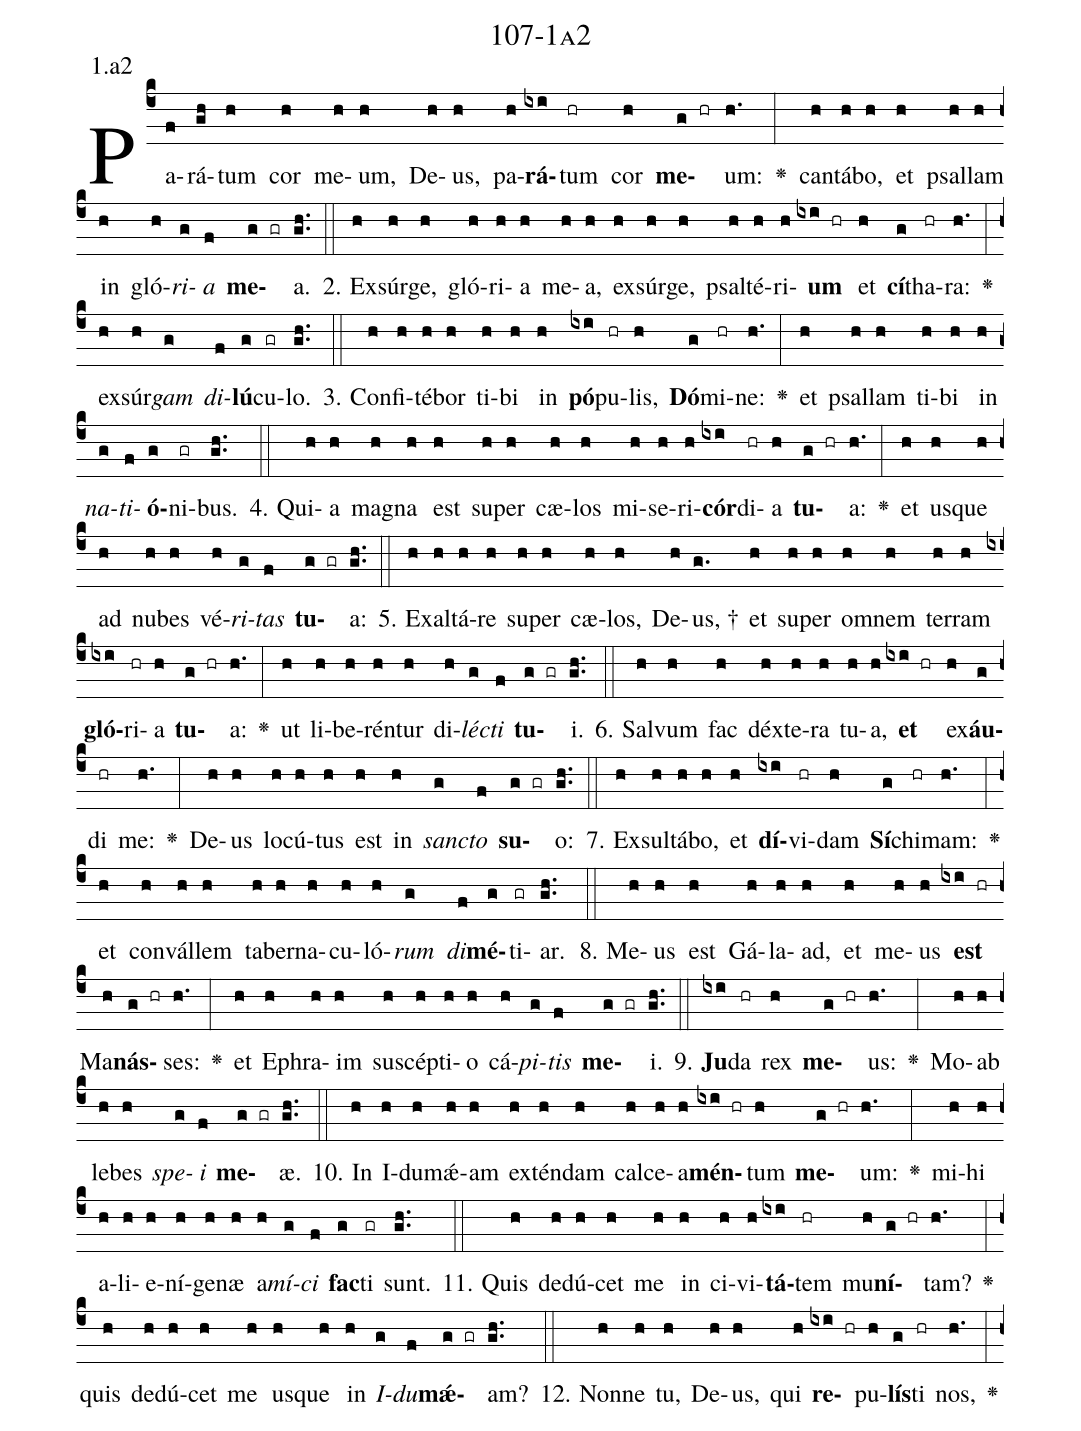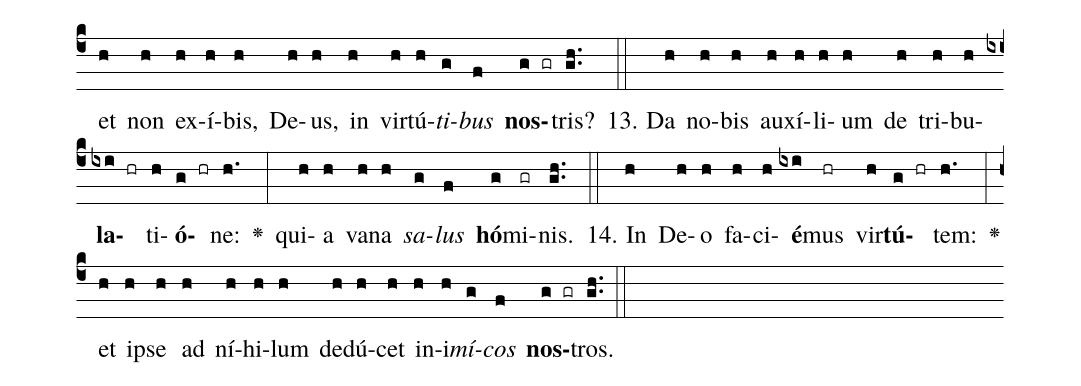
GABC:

name: 107-1a2;
annotation: 1.a2;
%%
(c4)Pa(f)rá(gh)tum(h) cor(h) me(h)um,(h) De(h)us,(h) pa(h)<b>rá</b>(ixi)tum(hr) cor(h) <b>me</b>(g hr)um:(h.) <v>\greheightstar</v>(:) can(h)tá(h)bo,(h) et(h) psal(h)lam(h) in(h) gló(h)<i>ri</i>(g)<i>a</i>(f) <b>me</b>(g gr)a.(gh..) (::)
2. Ex(h)súr(h)ge,(h) gló(h)ri(h)a(h) me(h)a,(h) ex(h)súr(h)ge,(h) psal(h)té(h)ri(h)<b>um</b>(ixi hr) et(h) <b>cí</b>(g)tha(hr)ra:(h.) <v>\greheightstar</v>(:) ex(h)súr(h)<i>gam</i>(g) <i>di</i>(f)<b>lú</b>(g)cu(gr)lo.(gh..) (::)
3. Con(h)fi(h)té(h)bor(h) ti(h)bi(h) in(h) <b>pó</b>(ixi)pu(hr)lis,(h) <b>Dó</b>(g)mi(hr)ne:(h.) <v>\greheightstar</v>(:) et(h) psal(h)lam(h) ti(h)bi(h) in(h) <i>na</i>(g)<i>ti</i>(f)<b>ó</b>(g)ni(gr)bus.(gh..) (::)
4. Qui(h)a(h) ma(h)gna(h) est(h) su(h)per(h) cæ(h)los(h) mi(h)se(h)ri(h)<b>cór</b>(ixi)di(hr)a(h) <b>tu</b>(g hr)a:(h.) <v>\greheightstar</v>(:) et(h) us(h)que(h) ad(h) nu(h)bes(h) vé(h)<i>ri</i>(g)<i>tas</i>(f) <b>tu</b>(g gr)a:(gh..) (::)
5. Ex(h)al(h)tá(h)re(h) su(h)per(h) cæ(h)los,(h) De(h)us, †(g.) et(h) su(h)per(h) om(h)nem(h) ter(h)ram(h) <b>gló</b>(ixi)ri(hr)a(h) <b>tu</b>(g hr)a:(h.) <v>\greheightstar</v>(:) ut(h) li(h)be(h)rén(h)tur(h) di(h)<i>léc</i>(g)<i>ti</i>(f) <b>tu</b>(g gr)i.(gh..) (::)
6. Sal(h)vum(h) fac(h) déx(h)te(h)ra(h) tu(h)a,(h) <b>et</b>(ixi hr) ex(h)<b>áu</b>(g)di(hr) me:(h.) <v>\greheightstar</v>(:) De(h)us(h) lo(h)cú(h)tus(h) est(h) in(h) <i>sanc</i>(g)<i>to</i>(f) <b>su</b>(g gr)o:(gh..) (::)
7. Ex(h)sul(h)tá(h)bo,(h) et(h) <b>dí</b>(ixi)vi(hr)dam(h) <b>Sí</b>(g)chi(hr)mam:(h.) <v>\greheightstar</v>(:) et(h) con(h)vál(h)lem(h) ta(h)ber(h)na(h)cu(h)ló(h)<i>rum</i>(g) <i>di</i>(f)<b>mé</b>(g)ti(gr)ar.(gh..) (::)
8. Me(h)us(h) est(h) Gá(h)la(h)ad,(h) et(h) me(h)us(h) <b>est</b>(ixi hr) Ma(h)<b>nás</b>(g hr)ses:(h.) <v>\greheightstar</v>(:) et(h) E(h)phra(h)im(h) su(h)scép(h)ti(h)o(h) cá(h)<i>pi</i>(g)<i>tis</i>(f) <b>me</b>(g gr)i.(gh..) (::)
9. <b>Ju</b>(ixi)da(hr) rex(h) <b>me</b>(g hr)us:(h.) <v>\greheightstar</v>(:) Mo(h)ab(h) le(h)bes(h) <i>spe</i>(g)<i>i</i>(f) <b>me</b>(g gr)æ.(gh..) (::)
10. In(h) I(h)du(h)mǽ(h)am(h) ex(h)tén(h)dam(h) cal(h)ce(h)a(h)<b>mén</b>(ixi hr)tum(h) <b>me</b>(g hr)um:(h.) <v>\greheightstar</v>(:) mi(h)hi(h) a(h)li(h)e(h)ní(h)ge(h)næ(h) a(h)<i>mí</i>(g)<i>ci</i>(f) <b>fac</b>(g)ti(gr) sunt.(gh..) (::)
11. Quis(h) de(h)dú(h)cet(h) me(h) in(h) ci(h)vi(h)<b>tá</b>(ixi)tem(hr) mu(h)<b>ní</b>(g hr)tam?(h.) <v>\greheightstar</v>(:) quis(h) de(h)dú(h)cet(h) me(h) us(h)que(h) in(h) <i>I</i>(g)<i>du</i>(f)<b>mǽ</b>(g gr)am?(gh..) (::)
12. Non(h)ne(h) tu,(h) De(h)us,(h) qui(h) <b>re</b>(ixi hr)pu(h)<b>lís</b>(g)ti(hr) nos,(h.) <v>\greheightstar</v>(:) et(h) non(h) ex(h)í(h)bis,(h) De(h)us,(h) in(h) vir(h)tú(h)<i>ti</i>(g)<i>bus</i>(f) <b>nos</b>(g gr)tris?(gh..) (::)
13. Da(h) no(h)bis(h) au(h)xí(h)li(h)um(h) de(h) tri(h)bu(h)<b>la</b>(ixi hr)ti(h)<b>ó</b>(g hr)ne:(h.) <v>\greheightstar</v>(:) qui(h)a(h) va(h)na(h) <i>sa</i>(g)<i>lus</i>(f) <b>hó</b>(g)mi(gr)nis.(gh..) (::)
14. In(h) De(h)o(h) fa(h)ci(h)<b>é</b>(ixi)mus(hr) vir(h)<b>tú</b>(g hr)tem:(h.) <v>\greheightstar</v>(:) et(h) ip(h)se(h) ad(h) ní(h)hi(h)lum(h) de(h)dú(h)cet(h) in(h)i(h)<i>mí</i>(g)<i>cos</i>(f) <b>nos</b>(g gr)tros.(gh..) (::)
